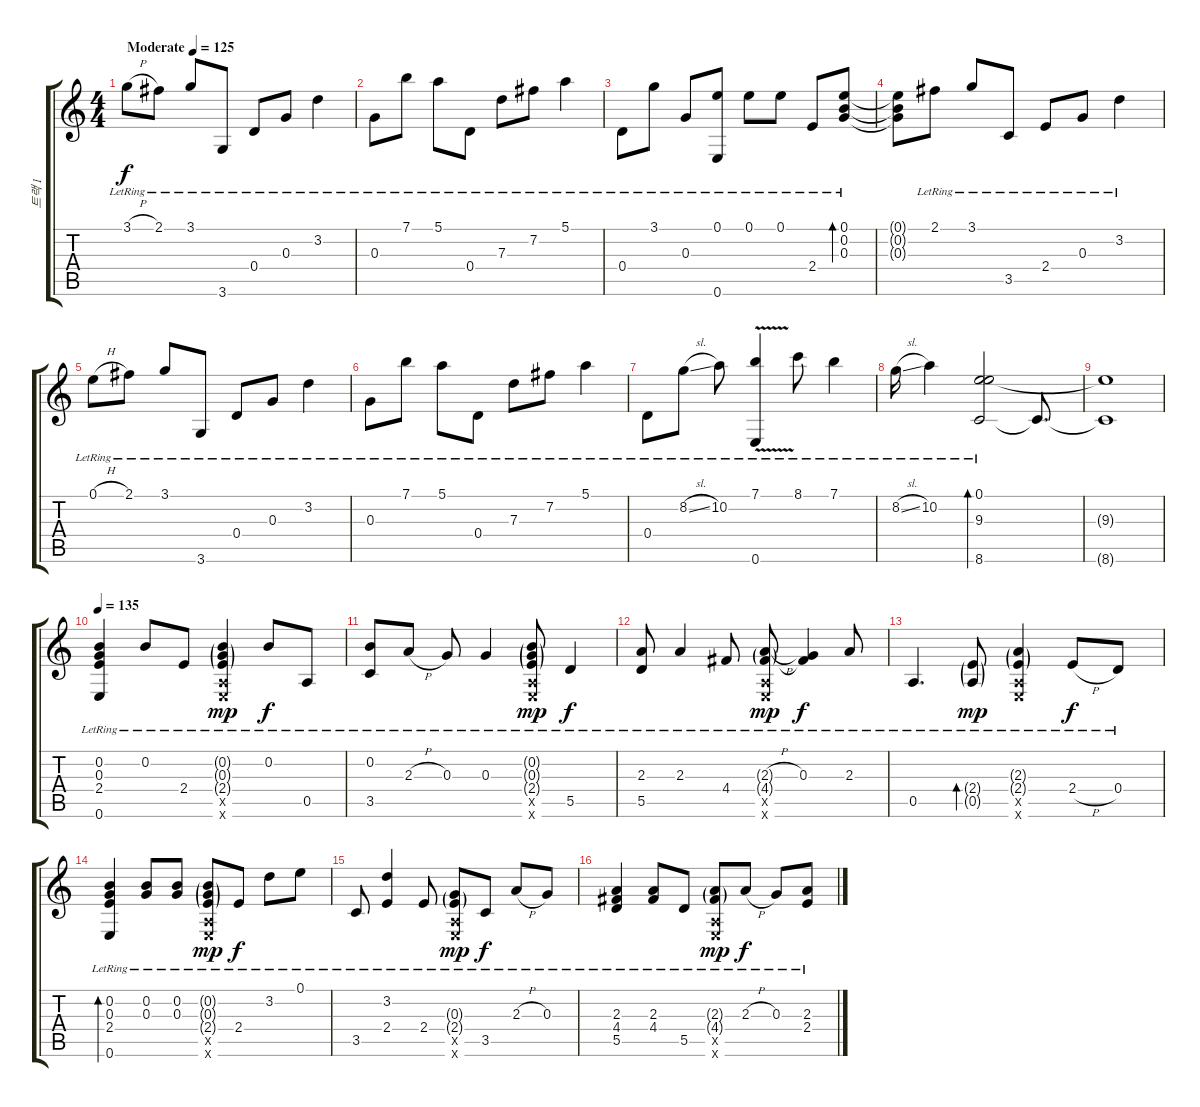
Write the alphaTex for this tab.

\track ("트랙 1" "트랙 1") {instrument acousticguitarsteel}
\staff {score tabs}
\tuning (E4 B3 G3 D3 A2 E2) {hide}
\ts (4 4)
\tempo (125 "Moderate")
\clef g2
\ks c
3.1{h lr}.8{dy f instrument acousticguitarsteel} 2.1{lr}.8 3.1{lr}.8 3.6{lr}.8 0.4{lr}.8 0.3{lr}.8 3.2{lr}.4 |
0.3{lr}.8 7.1{lr}.8 5.1{lr}.8 0.4{lr}.8 7.3{lr}.8 7.2{lr}.8 5.1{lr}.4 |
0.4{lr}.8 3.1{lr}.8 0.3{lr}.8 (0.1{lr} 0.6{lr}).8 0.1{lr}.8 0.1{lr}.8 2.4{lr}.8 (0.1{lr} 0.2{lr} 0.3{lr}).8{bd 120} |
(0.1{t} 0.2{t} 0.3{t}).8 2.1{lr}.8 3.1{lr}.8 3.5{lr}.8 2.4{lr}.8 0.3{lr}.8 3.2{lr}.4 |
0.1{h lr}.8 2.1{lr}.8 3.1{lr}.8 3.6{lr}.8 0.4{lr}.8 0.3{lr}.8 3.2{lr}.4 |
0.3{lr}.8 7.1{lr}.8 5.1{lr}.8 0.4{lr}.8 7.3{lr}.8 7.2{lr}.8 5.1{lr}.4 |
0.4{lr}.8 8.2{sl lr}.8 10.2{lr}.8 (7.1{v lr} 0.6{lr}).4 8.1{lr}.8 7.1{lr}.4 |
8.2{sl lr}.16 10.2{lr}.4 (0.1{lr} 9.3{lr} 8.6{lr}).2{bd 480} 8.6{t}.8{d} |
(9.3{t} 8.6{t}).1 |
\tempo 135
(0.2{lr} 0.3{lr} 2.4{lr} 0.6{lr}).4 0.2{lr}.8 2.4{lr}.8 (0.2{g lr} 0.3{g lr} 2.4{g lr} 0.5{x} 0.6{x}).4{dy mp} 0.2{lr}.8{dy f} 0.5{lr}.8 |
(0.2{lr} 3.5{lr}).8 2.3{h lr}.8 0.3{lr}.8 0.3{lr}.4 (0.2{g lr} 0.3{g lr} 2.4{g lr} 0.5{x} 0.6{x}).8{dy mp} 5.5{lr}.4{dy f} |
(2.3{lr} 5.5{lr}).8 2.3{lr}.4 4.4{lr}.8 (2.3{h g lr} 4.4{g lr} 0.5{x} 0.6{x}).8{dy mp} (0.3{lr} 4.4{t}).4{dy f} 2.3{lr}.8 |
0.5{lr}.4{d} (2.4{g lr} 0.5{g lr}).8{bd 60 dy mp} (2.3{g lr} 2.4{g lr} 0.5{x} 0.6{x}).4 2.4{h lr}.8{dy f} 0.4{lr}.8 |
(0.2{lr} 0.3{lr} 2.4{lr} 0.6{lr}).4{bd 120} (0.2{lr} 0.3{lr}).8 (0.2{lr} 0.3{lr}).8 (0.2{g lr} 0.3{g lr} 2.4{g lr} 0.5{x} 0.6{x}).8{dy mp} 2.4{lr}.8{dy f} 3.2{lr}.8 0.1{lr}.8 |
3.5{lr}.8 (3.2{lr} 2.4{lr}).4 2.4{lr}.8 (0.3{g lr} 2.4{g lr} 0.5{x} 0.6{x}).8{dy mp} 3.5{lr}.8{dy f} 2.3{h lr}.8 0.3{lr}.8 |
(2.3{lr} 4.4{lr} 5.5{lr}).4 (2.3{lr} 4.4{lr}).8 5.5{lr}.8 (2.3{g lr} 4.4{g lr} 0.5{x} 0.6{x}).8{dy mp} 2.3{h lr}.8{dy f} 0.3{lr}.8 (2.3{lr} 2.4{lr}).8
